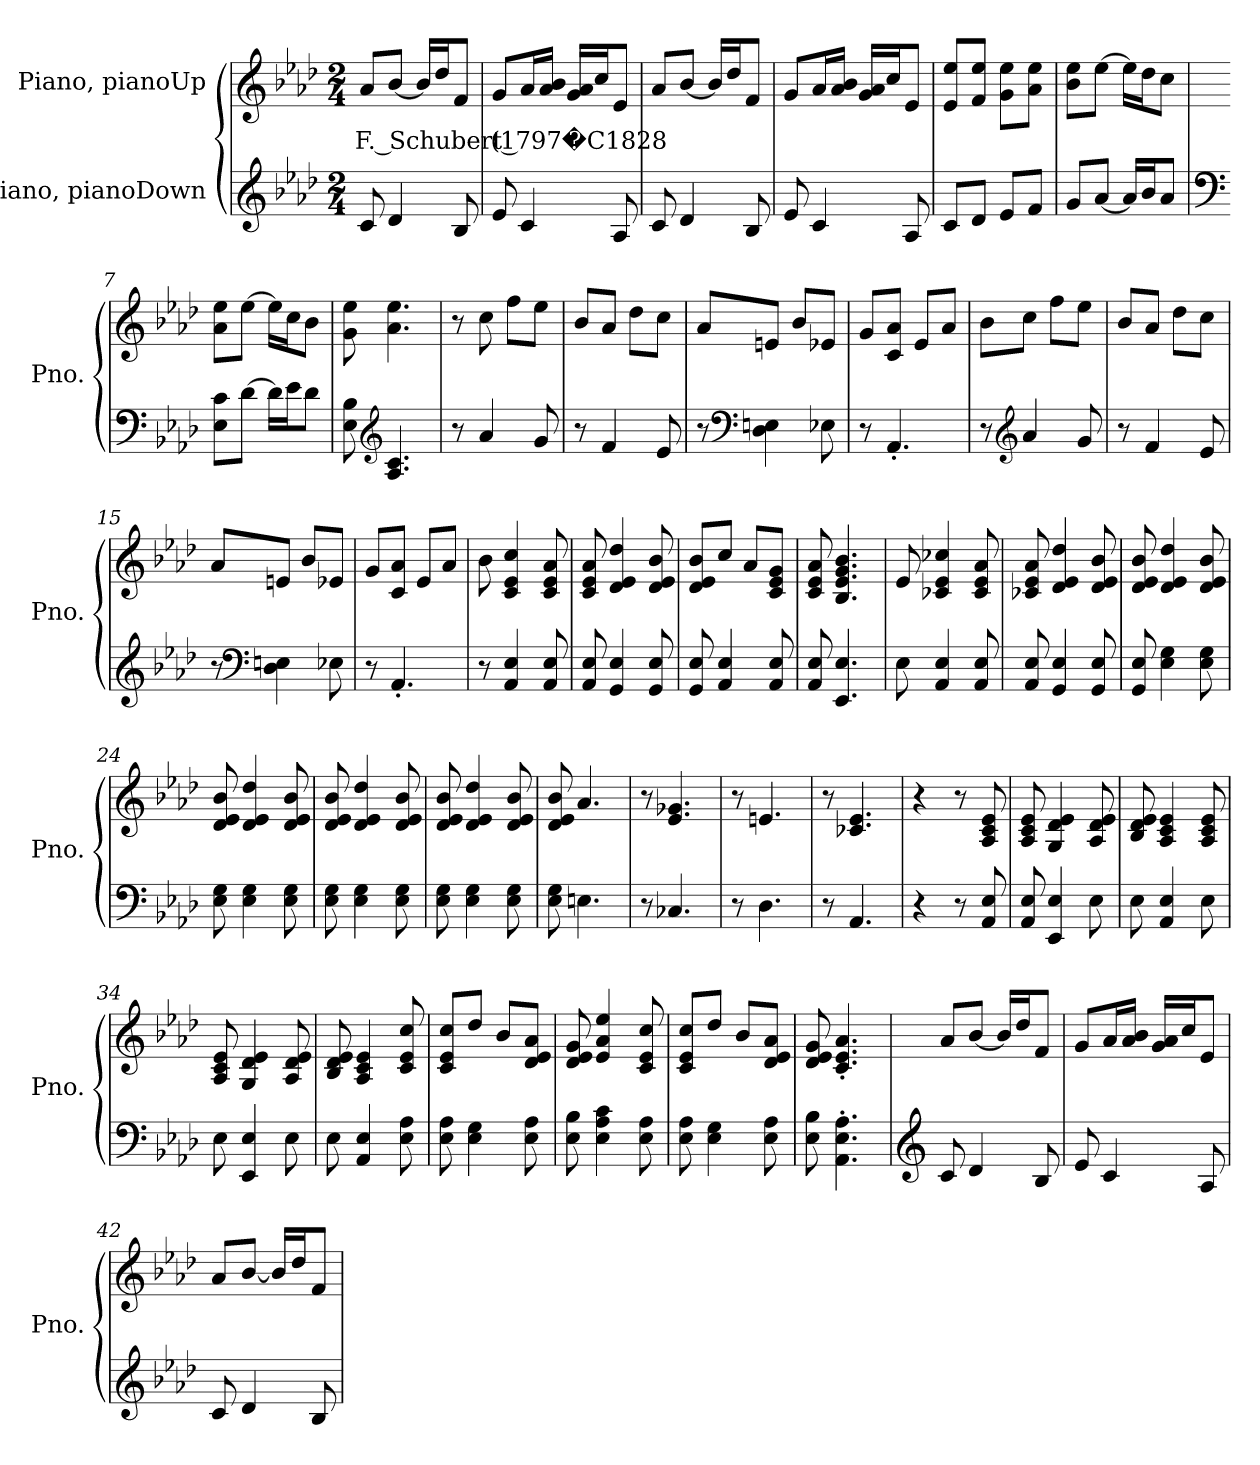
**kern	**kern	**text
*part2	*part1	*part1
*staff2	*staff1	*staff1
*I"Piano, pianoDown	*I"Piano, pianoUp	*
*I'Pno.	*I'Pno.	*
*clefG2	*clefG2	*
*k[b-e-a-d-]	*k[b-e-a-d-]	*
*M2/4	*M2/4	*
*MM120	*MM120	*
=1	=1	=1
!	!	!LO:LY:b
8c/	8a-/L	F. Schubert (1797�C1828
4d-/	[8b-/J	.
.	16b-/LL]	.
.	16dd-/J	.
8B-/	8f/J	.
=2	=2	=2
8e-/	8g/L	.
4c/	16a-/L	.
.	16a-/ 16b-/JJ	.
.	16g/ 16a-/LL	.
.	16cc/J	.
8A-/	8e-/J	.
=3	=3	=3
8c/	8a-/L	.
4d-/	[8b-/J	.
.	16b-/LL]	.
.	16dd-/J	.
8B-/	8f/J	.
!!LO:LB:g=z
=4	=4	=4
8e-/	8g/L	.
4c/	16a-/L	.
.	16a-/ 16b-/JJ	.
.	16g/ 16a-/LL	.
.	16cc/J	.
8A-/	8e-/J	.
=5	=5	=5
8c/L	8e-/ 8ee-/L	.
8d-/J	8f/ 8ee-/J	.
8e-/L	8g\ 8ee-\L	.
8f/J	8a-\ 8ee-\J	.
=6	=6	=6
8g/L	8b-\ 8ee-\L	.
[8a-/J	[8ee-\J	.
16a-/LL]	16ee-\LL]	.
16b-/J	16dd-\J	.
8a-/J	8cc\J	.
=7	=7	=7
*clefF4	*	*
8E-\ 8c\L	8a-\ 8ee-\L	.
[8d-\J	[8ee-\J	.
16d-\LL]	16ee-\LL]	.
16e-\J	16cc\J	.
8d-\J	8b-\J	.
=8	=8	=8
8E-\ 8B-\	8g\ 8ee-\	.
*clefG2	*	*
4.A-/ 4.c/	4.a-\ 4.ee-\	.
=9	=9	=9
8r	8r	.
4a-/	8cc\	.
.	8ff\L	.
8g/	8ee-\J	.
!!LO:LB:g=z
=10	=10	=10
8r	8b-/L	.
4f/	8a-/J	.
.	8dd-\L	.
8e-/	8cc\J	.
=11	=11	=11
8r	8a-/L	.
*clefF4	*	*
4D-\ 4En\	8en/J	.
.	8b-/L	.
8E-X\	8e-X/J	.
=12	=12	=12
8r	8g/L	.
4.AA-'/	8c/ 8a-/J	.
.	8e-/L	.
.	8a-/J	.
=13	=13	=13
8r	8b-\L	.
*clefG2	*	*
4a-/	8cc\J	.
.	8ff\L	.
8g/	8ee-\J	.
=14	=14	=14
8r	8b-/L	.
4f/	8a-/J	.
.	8dd-\L	.
8e-/	8cc\J	.
=15	=15	=15
8r	8a-/L	.
*clefF4	*	*
4D-\ 4En\	8en/J	.
.	8b-/L	.
8E-X\	8e-X/J	.
!!LO:LB:g=z
=16	=16	=16
8r	8g/L	.
4.AA-'/	8c/ 8a-/J	.
.	8e-/L	.
.	8a-/J	.
=17	=17	=17
8r	8b-\	.
4AA-/ 4E-/	4c/ 4e-/ 4cc/	.
8AA-/ 8E-/	8c/ 8e-/ 8a-/	.
=18	=18	=18
8AA-/ 8E-/	8c/ 8e-/ 8a-/	.
4GG/ 4E-/	4d-/ 4e-/ 4dd-/	.
8GG/ 8E-/	8d-/ 8e-/ 8b-/	.
=19	=19	=19
8GG/ 8E-/	8d-/ 8e-/ 8b-/L	.
4AA-/ 4E-/	8cc/J	.
.	8a-/L	.
8AA-/ 8E-/	8c/ 8e-/ 8g/J	.
=20	=20	=20
8AA-/ 8E-/	8c/ 8e-/ 8a-/	.
4.EE-/ 4.E-/	4.B-/ 4.e-/ 4.g/ 4.b-/	.
=21	=21	=21
8E-\	8e-/	.
4AA-/ 4E-/	4c-X/ 4e-/ 4cc-X/	.
8AA-/ 8E-/	8c-/ 8e-/ 8a-/	.
=22	=22	=22
8AA-/ 8E-/	8c-X/ 8e-/ 8a-/	.
4GG/ 4E-/	4d-/ 4e-/ 4dd-/	.
8GG/ 8E-/	8d-/ 8e-/ 8b-/	.
!!LO:LB:g=z
=23	=23	=23
8GG/ 8E-/	8d-/ 8e-/ 8b-/	.
4E-\ 4G\	4d-/ 4e-/ 4dd-/	.
8E-\ 8G\	8d-/ 8e-/ 8b-/	.
=24	=24	=24
8E-\ 8G\	8d-/ 8e-/ 8b-/	.
4E-\ 4G\	4d-/ 4e-/ 4dd-/	.
8E-\ 8G\	8d-/ 8e-/ 8b-/	.
=25	=25	=25
8E-\ 8G\	8d-/ 8e-/ 8b-/	.
4E-\ 4G\	4d-/ 4e-/ 4dd-/	.
8E-\ 8G\	8d-/ 8e-/ 8b-/	.
=26	=26	=26
8E-\ 8G\	8d-/ 8e-/ 8b-/	.
4E-\ 4G\	4d-/ 4e-/ 4dd-/	.
8E-\ 8G\	8d-/ 8e-/ 8b-/	.
=27	=27	=27
8E-\ 8G\	8d-/ 8e-/ 8b-/	.
4.En\	4.a-/	.
=28	=28	=28
8r	8r	.
4.C-X/	4.e-/ 4.g-X/	.
=29	=29	=29
8r	8r	.
4.D-\	4.en/	.
=30	=30	=30
8r	8r	.
4.AA-/	4.c-X/ 4.e-/	.
!!LO:LB:g=z
=31	=31	=31
4r	4r	.
8r	8r	.
8AA-/ 8E-/	8A-/ 8c/ 8e-/	.
=32	=32	=32
8AA-/ 8E-/	8A-/ 8c/ 8e-/	.
4EE-/ 4E-/	4G/ 4d-/ 4e-/	.
8E-\	8A-/ 8d-/ 8e-/	.
=33	=33	=33
8E-\	8B-/ 8d-/ 8e-/	.
4AA-/ 4E-/	4A-/ 4c/ 4e-/	.
8E-\	8A-/ 8c/ 8e-/	.
=34	=34	=34
8E-\	8A-/ 8c/ 8e-/	.
4EE-/ 4E-/	4G/ 4d-/ 4e-/	.
8E-\	8A-/ 8d-/ 8e-/	.
=35	=35	=35
8E-\	8B-/ 8d-/ 8e-/	.
4AA-/ 4E-/	4A-/ 4c/ 4e-/	.
8E-\ 8A-\	8c/ 8e-/ 8cc/	.
=36	=36	=36
8E-\ 8A-\	8c/ 8e-/ 8cc/L	.
4E-\ 4G\	8dd-/J	.
.	8b-/L	.
8E-\ 8A-\	8d-/ 8e-/ 8a-/J	.
=37	=37	=37
8E-\ 8B-\	8d-/ 8e-/ 8g/	.
4E-\ 4A-\ 4c\	4e-/ 4a-/ 4ee-/	.
8E-\ 8A-\	8c/ 8e-/ 8cc/	.
!!LO:PB:g=z
=38	=38	=38
8E-\ 8A-\	8c/ 8e-/ 8cc/L	.
4E-\ 4G\	8dd-/J	.
.	8b-/L	.
8E-\ 8A-\	8d-/ 8e-/ 8a-/J	.
=39	=39	=39
8E-\ 8B-\	8d-/ 8e-/ 8g/	.
4.AA-\' 4.E-\' 4.A-\'	4.c/' 4.e-/' 4.a-/'	.
=40	=40	=40
*clefG2	*	*
8c/	8a-/L	.
4d-/	[8b-/J	.
.	16b-/LL]	.
.	16dd-/J	.
8B-/	8f/J	.
=41	=41	=41
8e-/	8g/L	.
4c/	16a-/L	.
.	16a-/ 16b-/JJ	.
.	16g/ 16a-/LL	.
.	16cc/J	.
8A-/	8e-/J	.
=42	=42	=42
8c/	8a-/L	.
4d-/	[8b-/J	.
.	16b-/LL]	.
.	16dd-/J	.
8B-/	8f/J	.
=	=	=
*-	*-	*-
